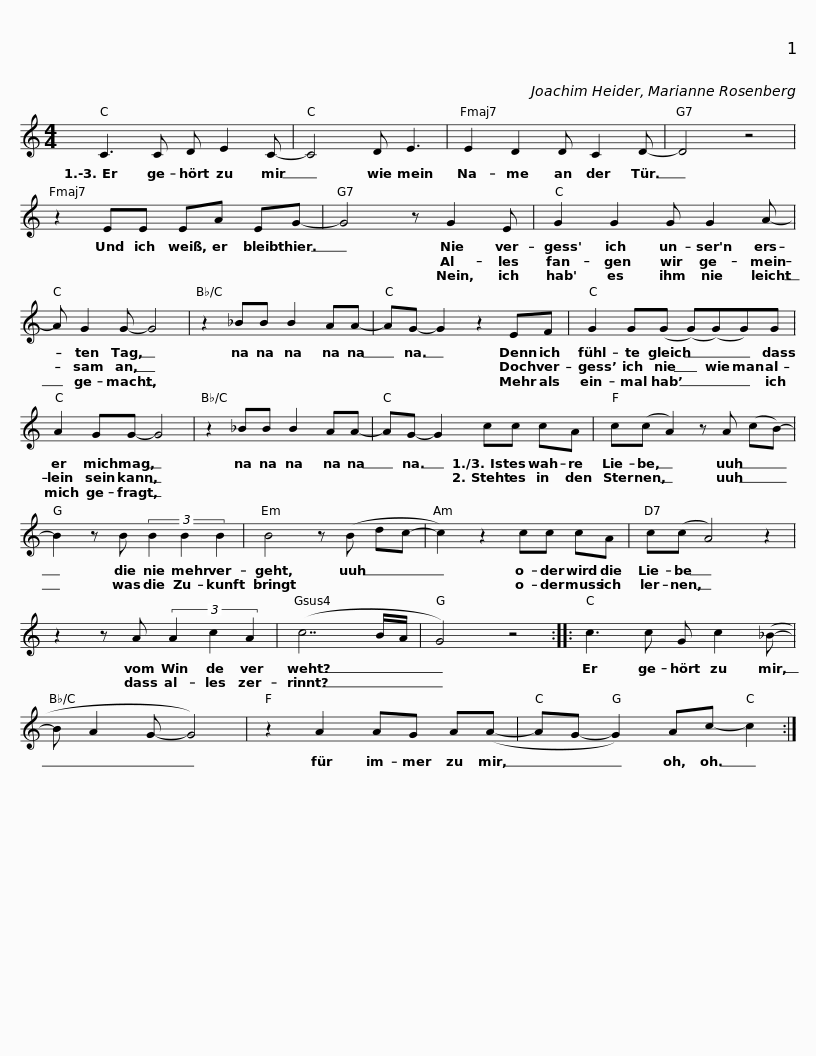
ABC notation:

X:1
L:1/8
M:4/4
I:linebreak $
K:C
V:1 treble
V:1
 C3 C D E2 C- | C4 D E3 | E2 D2 D C2 D- | D4 z4 | z2 EE EA EG- |$ %5
 G4 z G2 E | G2 G2 G G2 A- | A G2 G- G4 | z2 _BB B2 AA- | AG- G2 z2 EF |$ %10
 G2 G(G (G)(G)G)G | A2 GG- G4 | z2 _BB B2 AA- | AG- G2 cc cA |$ c(c A2) z A (cB-) | %15
 B2 z B (3B2 B2 B2 | B4 z (B dc- | c2) z2 cc cA | c(c A4) z2 |$ z2 z A (3A2 c2 A2 | %20
 (c7 B/A/ | G4) z4 :: c3 c G c2 (_B- | B A2 G- G4) | z2 A2 AG A(A- |$ %25
 AG- G2) Ac- c2 :| %26
